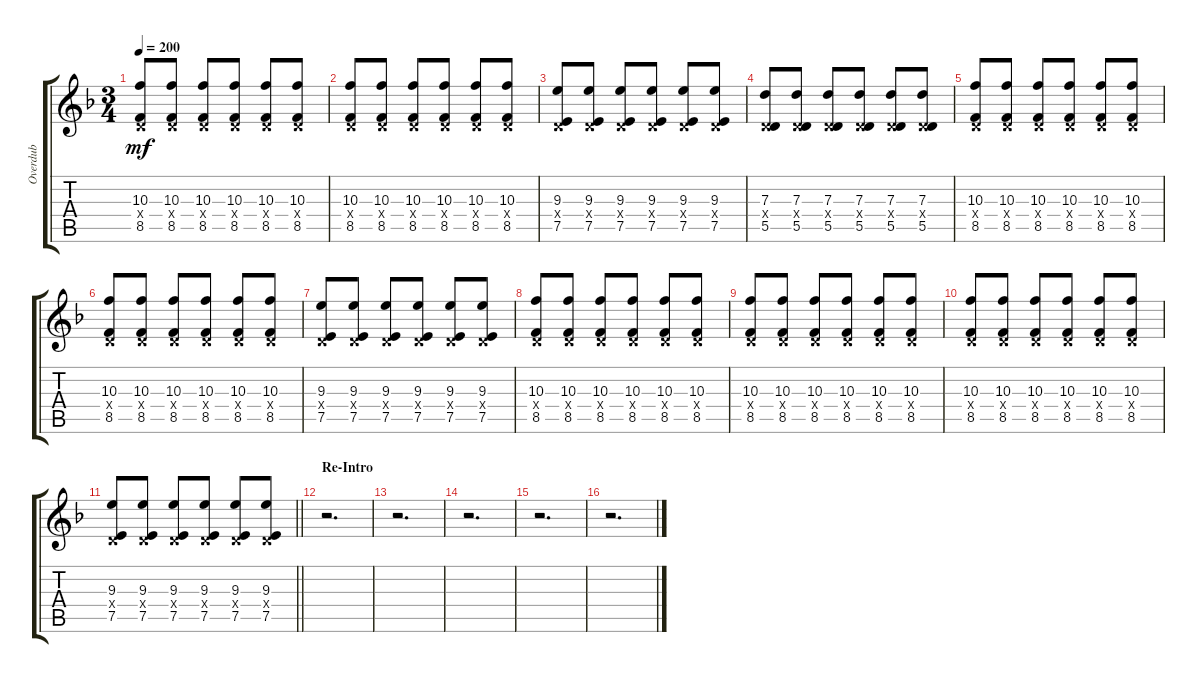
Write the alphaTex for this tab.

\track ("Overdub" "Overdub") {instrument electricguitarclean}
\staff {score tabs}
\tuning (E4 B3 G3 D3 A2 D2) {hide}
\ts (3 4)
\tempo 200
\clef g2
\ks dminor
(10.3 0.4{x} 8.5).8{dy mf} (10.3 0.4{x} 8.5).8 (10.3 0.4{x} 8.5).8 (10.3 0.4{x} 8.5).8 (10.3 0.4{x} 8.5).8 (10.3 0.4{x} 8.5).8 |
(10.3 0.4{x} 8.5).8 (10.3 0.4{x} 8.5).8 (10.3 0.4{x} 8.5).8 (10.3 0.4{x} 8.5).8 (10.3 0.4{x} 8.5).8 (10.3 0.4{x} 8.5).8 |
(9.3 0.4{x} 7.5).8 (9.3 0.4{x} 7.5).8 (9.3 0.4{x} 7.5).8 (9.3 0.4{x} 7.5).8 (9.3 0.4{x} 7.5).8 (9.3 0.4{x} 7.5).8 |
(7.3 0.4{x} 5.5).8 (7.3 0.4{x} 5.5).8 (7.3 0.4{x} 5.5).8 (7.3 0.4{x} 5.5).8 (7.3 0.4{x} 5.5).8 (7.3 0.4{x} 5.5).8 |
(10.3 0.4{x} 8.5).8 (10.3 0.4{x} 8.5).8 (10.3 0.4{x} 8.5).8 (10.3 0.4{x} 8.5).8 (10.3 0.4{x} 8.5).8 (10.3 0.4{x} 8.5).8 |
(10.3 0.4{x} 8.5).8 (10.3 0.4{x} 8.5).8 (10.3 0.4{x} 8.5).8 (10.3 0.4{x} 8.5).8 (10.3 0.4{x} 8.5).8 (10.3 0.4{x} 8.5).8 |
(9.3 0.4{x} 7.5).8 (9.3 0.4{x} 7.5).8 (9.3 0.4{x} 7.5).8 (9.3 0.4{x} 7.5).8 (9.3 0.4{x} 7.5).8 (9.3 0.4{x} 7.5).8 |
(10.3 0.4{x} 8.5).8 (10.3 0.4{x} 8.5).8 (10.3 0.4{x} 8.5).8 (10.3 0.4{x} 8.5).8 (10.3 0.4{x} 8.5).8 (10.3 0.4{x} 8.5).8 |
(10.3 0.4{x} 8.5).8 (10.3 0.4{x} 8.5).8 (10.3 0.4{x} 8.5).8 (10.3 0.4{x} 8.5).8 (10.3 0.4{x} 8.5).8 (10.3 0.4{x} 8.5).8 |
(10.3 0.4{x} 8.5).8 (10.3 0.4{x} 8.5).8 (10.3 0.4{x} 8.5).8 (10.3 0.4{x} 8.5).8 (10.3 0.4{x} 8.5).8 (10.3 0.4{x} 8.5).8 |
\barLineRight lightlight
(9.3 0.4{x} 7.5).8 (9.3 0.4{x} 7.5).8 (9.3 0.4{x} 7.5).8 (9.3 0.4{x} 7.5).8 (9.3 0.4{x} 7.5).8 (9.3 0.4{x} 7.5).8 |
\section ("" "Re-Intro")
r.2{d} |
r.2{d} |
r.2{d} |
r.2{d} |
r.2{d}
